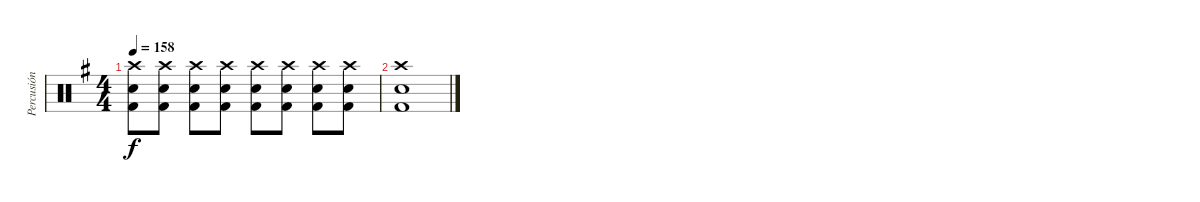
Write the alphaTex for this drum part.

\track ("Percusión" "Percusión") {instrument percussion}
\staff {score}
\articulation defaults
\ts (4 4)
\tempo 158
\clef neutral
\ks g
("Crash high (hit)" "Snare (hit) 2" "Kick (hit) 2").8{dy f} ("Crash high (hit)" "Snare (hit) 2" "Kick (hit) 2").8 ("Crash high (hit)" "Snare (hit) 2" "Kick (hit) 2").8 ("Crash high (hit)" "Snare (hit) 2" "Kick (hit) 2").8 ("Crash high (hit)" "Snare (hit) 2" "Kick (hit) 2").8 ("Crash high (hit)" "Snare (hit) 2" "Kick (hit) 2").8 ("Crash high (hit)" "Snare (hit) 2" "Kick (hit) 2").8 ("Crash high (hit)" "Snare (hit) 2" "Kick (hit) 2").8 |
("Crash high (hit)" "Snare (hit) 2" "Kick (hit) 2").1
